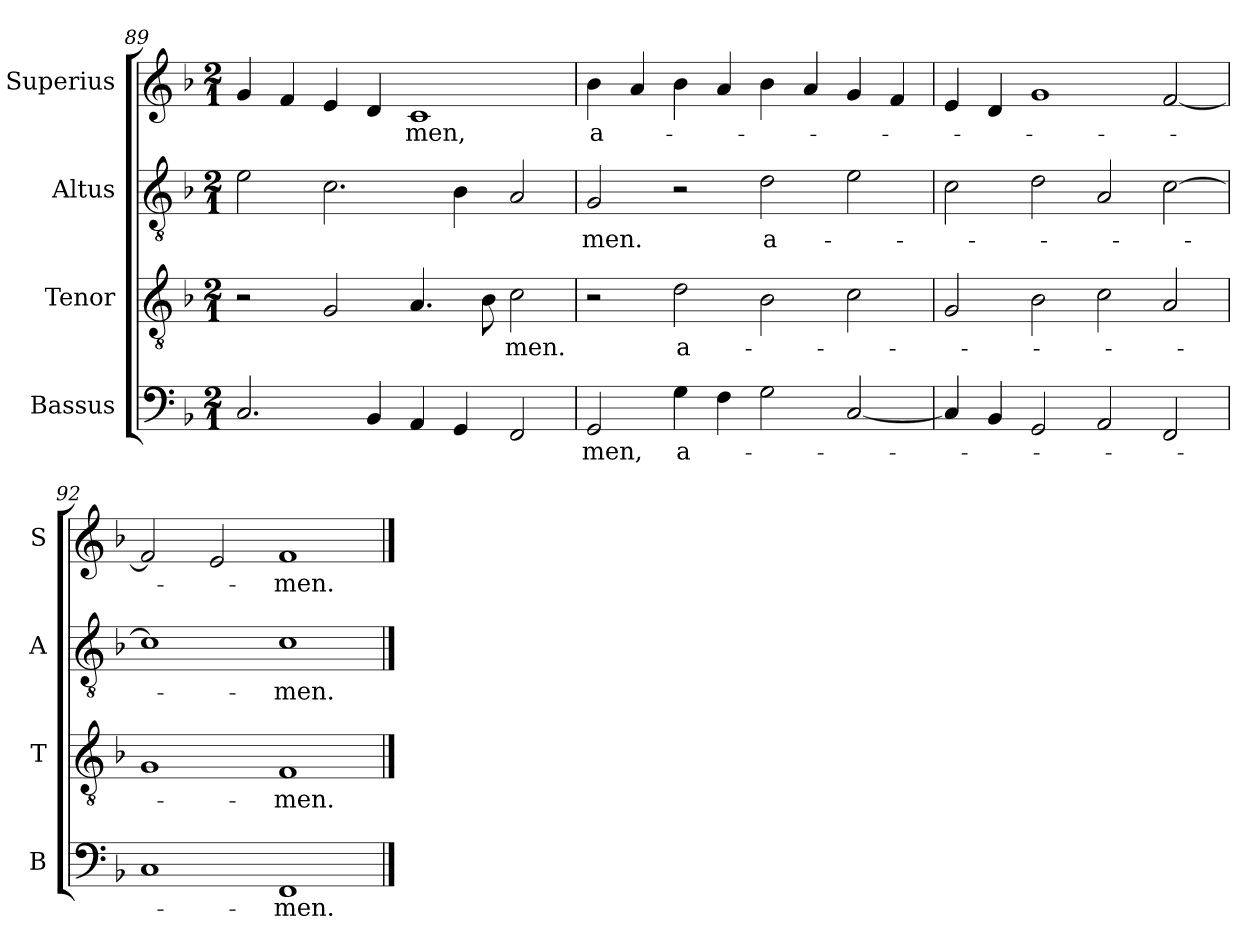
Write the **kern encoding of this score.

**kern	**text	**kern	**text	**kern	**text	**kern	**text
*part4	*part4	*part3	*part3	*part2	*part2	*part1	*part1
*staff4	*staff4	*staff3	*staff3	*staff2	*staff2	*staff1	*staff1
*I"Bassus	*	*I"Tenor	*	*I"Altus	*	*I"Superius	*
*I'B	*	*I'T	*	*I'A	*	*I'S	*
*clefF4	*	*clefGv2	*	*clefGv2	*	*clefG2	*
*k[b-]	*	*k[b-]	*	*k[b-]	*	*k[b-]	*
*M2/1	*	*M2/1	*	*M2/1	*	*M2/1	*
=89	=89	=89	=89	=89	=89	=89	=89
2.C	.	2r	.	2e	.	4g	.
.	.	.	.	.	.	4f	.
.	.	2G	.	2.c	.	4e	.
4BB-	.	.	.	.	.	4d	.
!	!	!	!	!	!	!	!LO:LY:i
4AA	.	4.A	.	.	.	1c	-men,
4GG	.	.	.	4B-	.	.	.
.	.	8B-	.	.	.	.	.
!	!	!	!LO:LY:i	!	!	!	!
2FF	.	2c	-men.	2A	.	.	.
=90	=90	=90	=90	=90	=90	=90	=90
!	!LO:LY:i	!	!	!	!LO:LY:i	!	!LO:LY:i
2GG	-men,	2r	.	2G	-men.	4b-	a-
.	.	.	.	.	.	4a	.
!	!LO:LY:i	!	!LO:LY:i	!	!	!	!
4G	a-	2d	a-	2r	.	4b-	.
4F	.	.	.	.	.	4a	.
!	!	!	!	!	!LO:LY:i	!	!
2G	.	2B-	.	2d	a-	4b-	.
.	.	.	.	.	.	4a	.
[2C	.	2c	.	2e	.	4g	.
.	.	.	.	.	.	4f	.
=91	=91	=91	=91	=91	=91	=91	=91
4C]	.	2G	.	2c	.	4e	.
4BB-	.	.	.	.	.	4d	.
2GG	.	2B-	.	2d	.	1g	.
2AA	.	2c	.	2A	.	.	.
2FF	.	2A	.	[2c	.	[2f	.
=92	=92	=92	=92	=92	=92	=92	=92
1C	.	1G	.	1c]	.	2f]	.
.	.	.	.	.	.	2e	.
!	!LO:LY:i	!	!LO:LY:i	!	!LO:LY:i	!	!
1FF	-men.	1F	-men.	1c	men.	1f	men.
==	==	==	==	==	==	==	==
*-	*-	*-	*-	*-	*-	*-	*-
